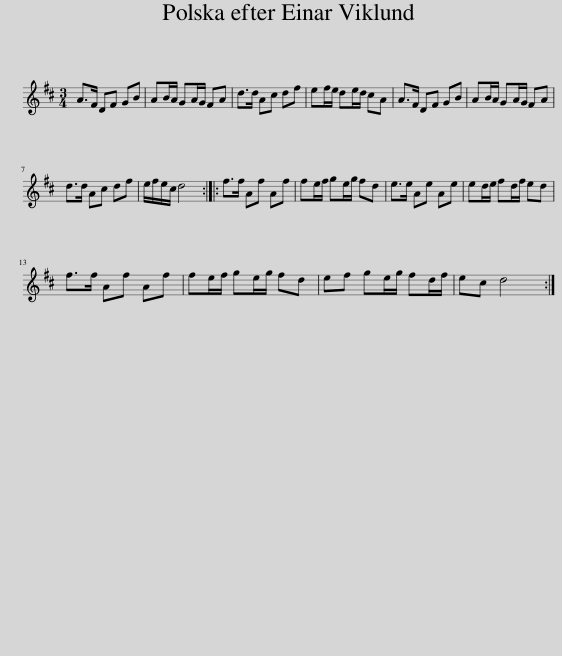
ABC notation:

X:1
L:1/8
M:3/4
I:linebreak $
K:D
V:1 treble
V:1
 A>F DF GB | AB/A/ GA/G/ FA | d>d Ac df | ef/e/ de/d/ cA | A>F DF GB | %5
 AB/A/ GA/G/ FA |$ d>d Ac df | e/f/e/c/ d4 :: f>f Af Af | fe/f/ ge/g/ fd | %10
 e>e Ae Ae | ed/e/ fd/f/ ed |$ f>f Af Af | fe/f/ ge/g/ fd | ef ge/g/ fd/f/ | %15
 ec d4 :| %16
